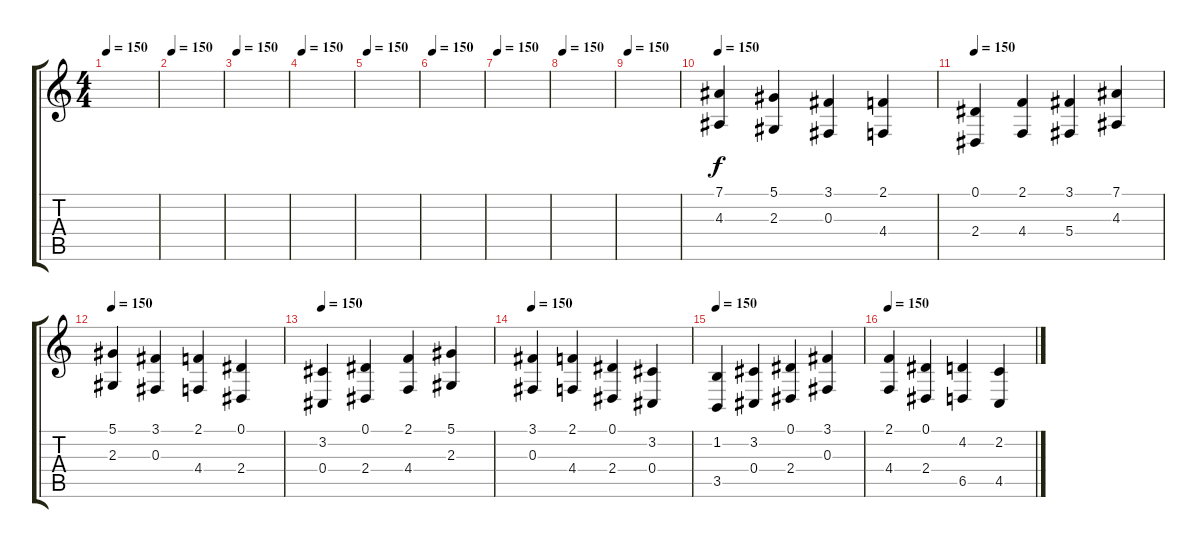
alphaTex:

\track "" {instrument tubularbells}
\staff {score tabs}
\tuning (Eb4 Bb3 Gb3 Db3 Ab2 Eb2) {hide}
\ts (4 4)
\tempo 150
\clef g2
\ks c
|
\tempo 150
|
\tempo 150
|
\tempo 150
|
\tempo 150
|
\tempo 150
|
\tempo 150
|
\tempo 150
|
\tempo 150
|
\tempo 150
(7.1 4.3).4{instrument choiraahs} (5.1 2.3).4 (3.1 0.3).4 (2.1 4.4).4 |
\tempo 150
(0.1 2.4).4 (2.1 4.4).4 (3.1 5.4).4 (7.1 4.3).4 |
\tempo 150
(5.1 2.3).4{instrument choiraahs} (3.1 0.3).4 (2.1 4.4).4 (0.1 2.4).4 |
\tempo 150
(3.2 0.4).4 (0.1 2.4).4 (2.1 4.4).4 (5.1 2.3).4 |
\tempo 150
(3.1 0.3).4{instrument choiraahs} (2.1 4.4).4 (0.1 2.4).4 (3.2 0.4).4 |
\tempo 150
(1.2 3.5).4 (3.2 0.4).4 (0.1 2.4).4 (3.1 0.3).4 |
\tempo 150
(2.1 4.4).4 (0.1 2.4).4 (4.2 6.5).4 (2.2 4.5).4
